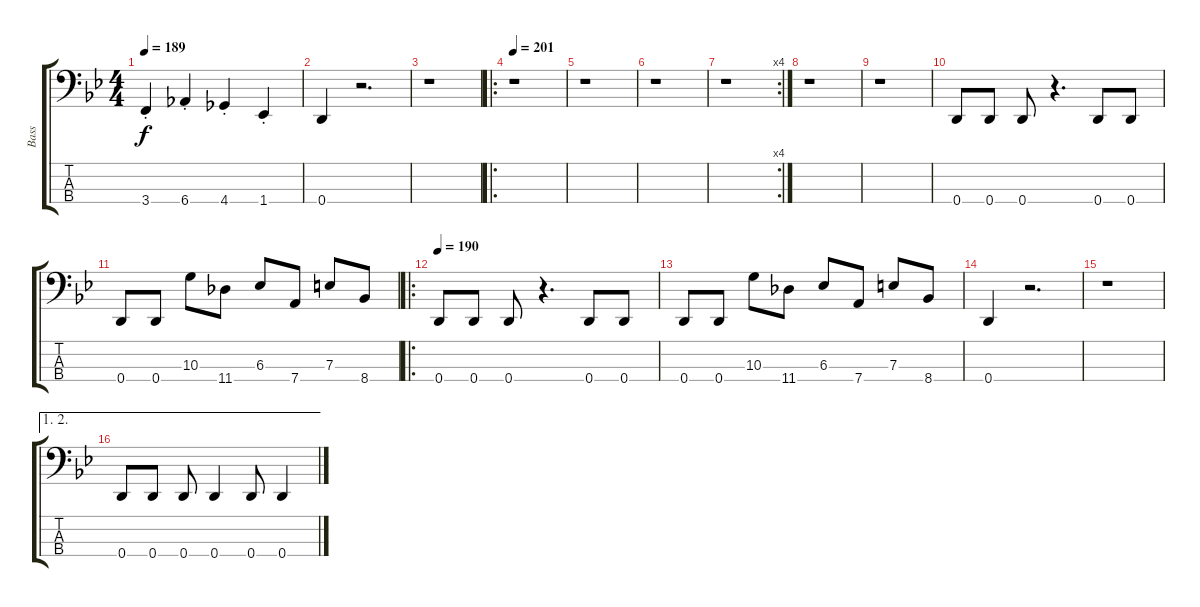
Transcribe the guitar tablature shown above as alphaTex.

\track ("Bass " "Bass ") {instrument electricbasspick}
\staff {score tabs}
\tuning (G2 D2 A1 D1) {hide}
\ts (4 4)
\tempo 189
\clef f4
\ks bb
3.4{st}.4{dy f} 6.4{st}.4 4.4{st}.4 1.4{st}.4 |
0.4.4 r.2{d} |
r.1 |
\ro
\tempo 201
r.1 |
r.1 |
r.1 |
\rc 4
r.1 |
r.1 |
r.1 |
0.4.8 0.4.8 0.4.8 r.4{d} 0.4.8 0.4.8 |
0.4.8 0.4.8 10.3.8 11.4.8 6.3.8 7.4.8 7.3.8 8.4.8 |
\ro
\tempo 190
0.4.8 0.4.8 0.4.8 r.4{d} 0.4.8 0.4.8 |
0.4.8 0.4.8 10.3.8 11.4.8 6.3.8 7.4.8 7.3.8 8.4.8 |
0.4.4 r.2{d} |
r.1 |
\ae (1 2)
0.4.8 0.4.8 0.4.8 0.4.4 0.4.8 0.4.4
